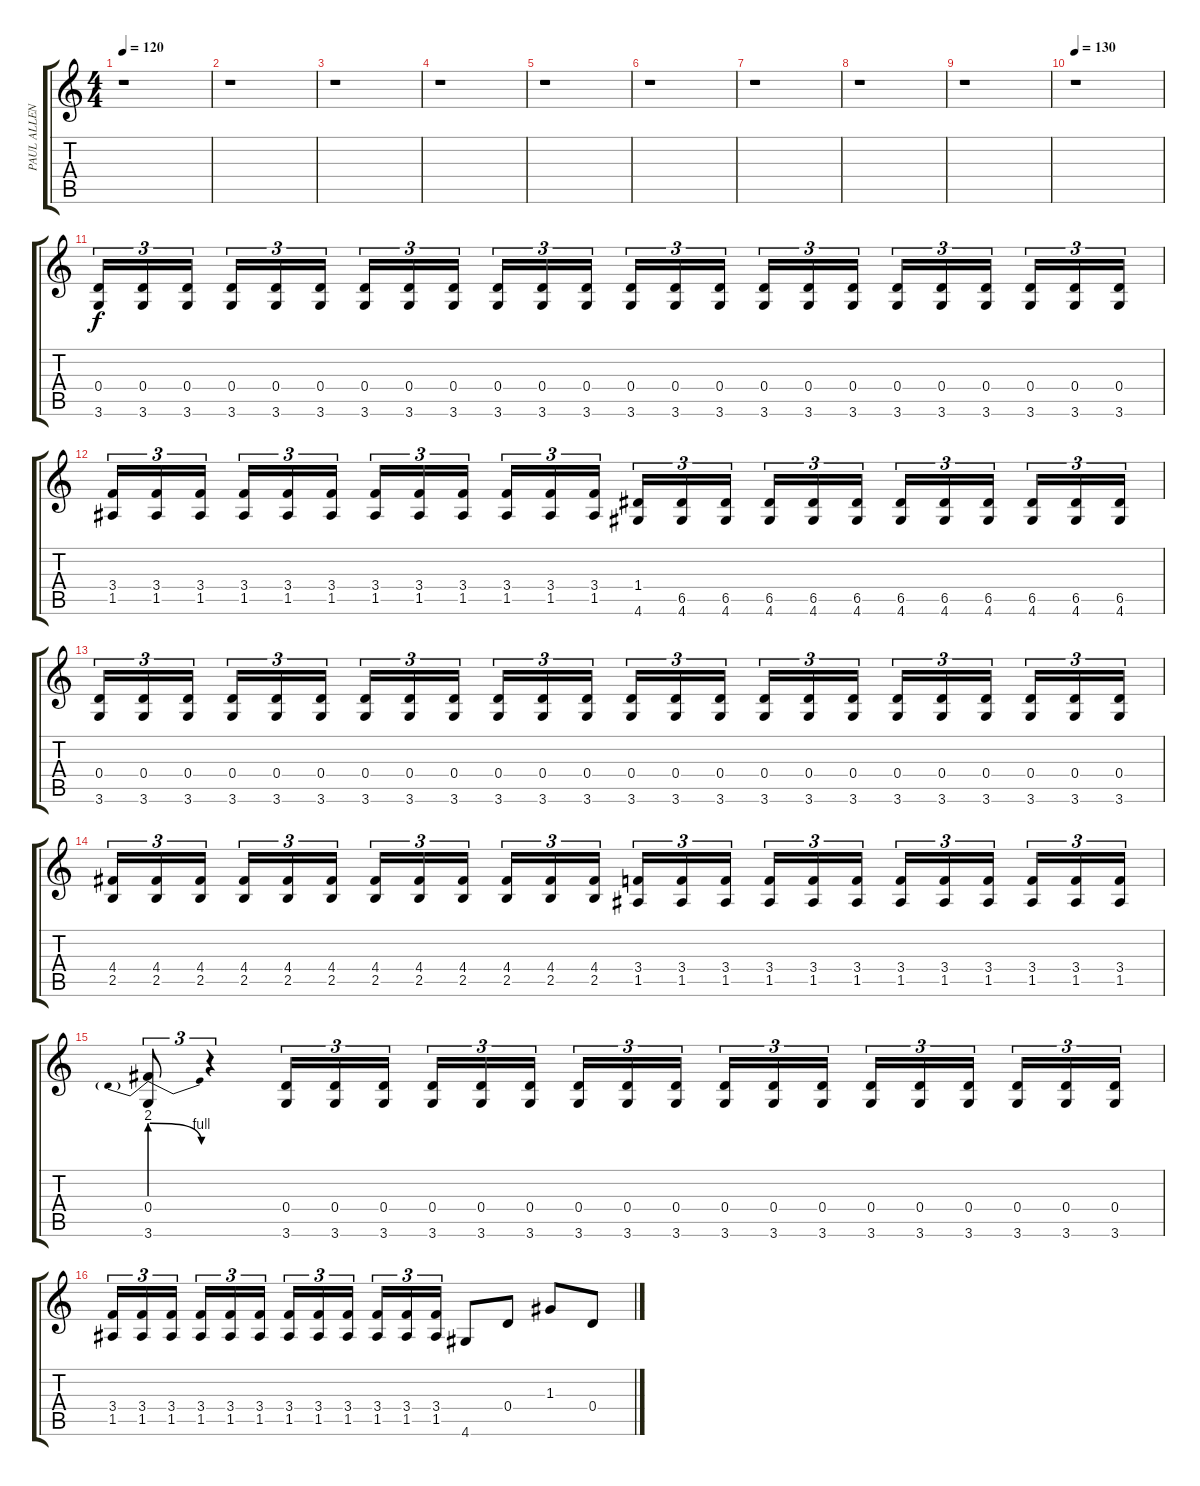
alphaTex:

\track ("PAUL ALLENDER" "PAUL ALLEN") {instrument overdrivenguitar}
\staff {score tabs}
\tuning (E4 B3 G3 D3 A2 E2) {hide}
\ts (4 4)
\tempo 120
\clef g2
\ks c
r.1{dy f} |
r.1 |
r.1 |
r.1 |
r.1 |
r.1 |
r.1 |
r.1 |
r.1 |
\tempo 130
r.1 |
(0.4 3.6).16{tu (3 2)} (0.4 3.6).16{tu (3 2)} (0.4 3.6).16{tu (3 2) beam splitsecondary} (0.4 3.6).16{tu (3 2)} (0.4 3.6).16{tu (3 2)} (0.4 3.6).16{tu (3 2)} (0.4 3.6).16{tu (3 2)} (0.4 3.6).16{tu (3 2)} (0.4 3.6).16{tu (3 2) beam splitsecondary} (0.4 3.6).16{tu (3 2)} (0.4 3.6).16{tu (3 2)} (0.4 3.6).16{tu (3 2)} (0.4 3.6).16{tu (3 2)} (0.4 3.6).16{tu (3 2)} (0.4 3.6).16{tu (3 2) beam splitsecondary} (0.4 3.6).16{tu (3 2)} (0.4 3.6).16{tu (3 2)} (0.4 3.6).16{tu (3 2)} (0.4 3.6).16{tu (3 2)} (0.4 3.6).16{tu (3 2)} (0.4 3.6).16{tu (3 2) beam splitsecondary} (0.4 3.6).16{tu (3 2)} (0.4 3.6).16{tu (3 2)} (0.4 3.6).16{tu (3 2)} |
(3.4 1.5).16{tu (3 2)} (3.4 1.5).16{tu (3 2)} (3.4 1.5).16{tu (3 2) beam splitsecondary} (3.4 1.5).16{tu (3 2)} (3.4 1.5).16{tu (3 2)} (3.4 1.5).16{tu (3 2)} (3.4 1.5).16{tu (3 2)} (3.4 1.5).16{tu (3 2)} (3.4 1.5).16{tu (3 2) beam splitsecondary} (3.4 1.5).16{tu (3 2)} (3.4 1.5).16{tu (3 2)} (3.4 1.5).16{tu (3 2)} (1.4 4.6).16{tu (3 2)} (6.5 4.6).16{tu (3 2)} (6.5 4.6).16{tu (3 2) beam splitsecondary} (6.5 4.6).16{tu (3 2)} (6.5 4.6).16{tu (3 2)} (6.5 4.6).16{tu (3 2)} (6.5 4.6).16{tu (3 2)} (6.5 4.6).16{tu (3 2)} (6.5 4.6).16{tu (3 2) beam splitsecondary} (6.5 4.6).16{tu (3 2)} (6.5 4.6).16{tu (3 2)} (6.5 4.6).16{tu (3 2)} |
(0.4 3.6).16{tu (3 2)} (0.4 3.6).16{tu (3 2)} (0.4 3.6).16{tu (3 2) beam splitsecondary} (0.4 3.6).16{tu (3 2)} (0.4 3.6).16{tu (3 2)} (0.4 3.6).16{tu (3 2)} (0.4 3.6).16{tu (3 2)} (0.4 3.6).16{tu (3 2)} (0.4 3.6).16{tu (3 2) beam splitsecondary} (0.4 3.6).16{tu (3 2)} (0.4 3.6).16{tu (3 2)} (0.4 3.6).16{tu (3 2)} (0.4 3.6).16{tu (3 2)} (0.4 3.6).16{tu (3 2)} (0.4 3.6).16{tu (3 2) beam splitsecondary} (0.4 3.6).16{tu (3 2)} (0.4 3.6).16{tu (3 2)} (0.4 3.6).16{tu (3 2)} (0.4 3.6).16{tu (3 2)} (0.4 3.6).16{tu (3 2)} (0.4 3.6).16{tu (3 2) beam splitsecondary} (0.4 3.6).16{tu (3 2)} (0.4 3.6).16{tu (3 2)} (0.4 3.6).16{tu (3 2)} |
(4.4 2.5).16{tu (3 2)} (4.4 2.5).16{tu (3 2)} (4.4 2.5).16{tu (3 2) beam splitsecondary} (4.4 2.5).16{tu (3 2)} (4.4 2.5).16{tu (3 2)} (4.4 2.5).16{tu (3 2)} (4.4 2.5).16{tu (3 2)} (4.4 2.5).16{tu (3 2)} (4.4 2.5).16{tu (3 2) beam splitsecondary} (4.4 2.5).16{tu (3 2)} (4.4 2.5).16{tu (3 2)} (4.4 2.5).16{tu (3 2)} (3.4 1.5).16{tu (3 2)} (3.4 1.5).16{tu (3 2)} (3.4 1.5).16{tu (3 2) beam splitsecondary} (3.4 1.5).16{tu (3 2)} (3.4 1.5).16{tu (3 2)} (3.4 1.5).16{tu (3 2)} (3.4 1.5).16{tu (3 2)} (3.4 1.5).16{tu (3 2)} (3.4 1.5).16{tu (3 2) beam splitsecondary} (3.4 1.5).16{tu (3 2)} (3.4 1.5).16{tu (3 2)} (3.4 1.5).16{tu (3 2)} |
(0.4{be (prebendrelease 0 8 60 4)} 3.6).8{tu (3 2)} r.4{tu (3 2)} (0.4 3.6).16{tu (3 2)} (0.4 3.6).16{tu (3 2)} (0.4 3.6).16{tu (3 2) beam splitsecondary} (0.4 3.6).16{tu (3 2)} (0.4 3.6).16{tu (3 2)} (0.4 3.6).16{tu (3 2)} (0.4 3.6).16{tu (3 2)} (0.4 3.6).16{tu (3 2)} (0.4 3.6).16{tu (3 2) beam splitsecondary} (0.4 3.6).16{tu (3 2)} (0.4 3.6).16{tu (3 2)} (0.4 3.6).16{tu (3 2)} (0.4 3.6).16{tu (3 2)} (0.4 3.6).16{tu (3 2)} (0.4 3.6).16{tu (3 2) beam splitsecondary} (0.4 3.6).16{tu (3 2)} (0.4 3.6).16{tu (3 2)} (0.4 3.6).16{tu (3 2)} |
(3.4 1.5).16{tu (3 2)} (3.4 1.5).16{tu (3 2)} (3.4 1.5).16{tu (3 2) beam splitsecondary} (3.4 1.5).16{tu (3 2)} (3.4 1.5).16{tu (3 2)} (3.4 1.5).16{tu (3 2)} (3.4 1.5).16{tu (3 2)} (3.4 1.5).16{tu (3 2)} (3.4 1.5).16{tu (3 2) beam splitsecondary} (3.4 1.5).16{tu (3 2)} (3.4 1.5).16{tu (3 2)} (3.4 1.5).16{tu (3 2)} 4.6.8 0.4.8 1.3.8 0.4.8
